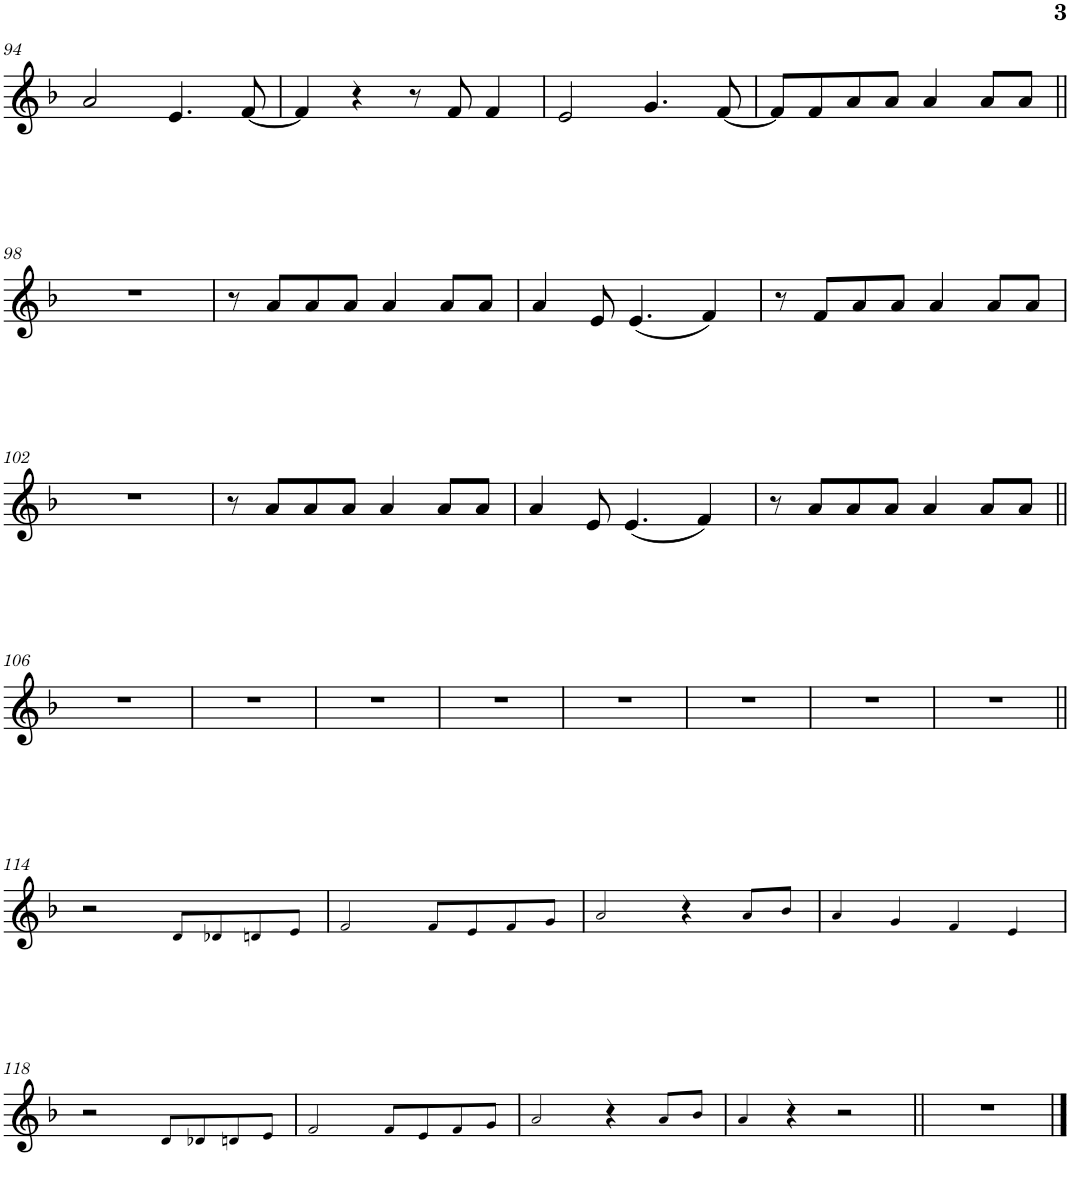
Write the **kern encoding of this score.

**kern
*part1
*staff1
*I"Voice in C
*I'Vc. C
!!LO:PB:g=z
*clefG2
*k[b-]
*M2/2
*met(c|)
=94
2a/
4.e/
[8f/
=95
4f/]
4r
8r
8f/
4f/
=96
2e/
4.g/
[8f/
=97
8f/L]
8f/
8a/
8a/J
4a/
8a/L
8a/J
!!LO:LB:g=z
=98||
1r
=99
8r
8a/L
8a/
8a/J
4a/
8a/L
8a/J
=100
4a/
8e/
(4.e/
4f/)
=101
8r
8f/L
8a/
8a/J
4a/
8a/L
8a/J
!!LO:LB:g=z
=102
1r
=103
8r
8a/L
8a/
8a/J
4a/
8a/L
8a/J
=104
4a/
8e/
(4.e/
4f/)
=105
8r
8a/L
8a/
8a/J
4a/
8a/L
8a/J
!!LO:LB:g=z
=106||
1r
=107
1r
=108
1r
=109
1r
=110
1r
=111
1r
=112
1r
=113
1r
!!LO:LB:g=z
=114||
2r
8d!/L
8d-X!/
8dn!/
8e!/J
=115
2f!/
8f!/L
8e!/
8f!/
8g!/J
=116
2a!/
4r
8a!/L
8b-!/J
=117
4a!/
4g!/
4f!/
4e!/
!!LO:LB:g=z
=118
2r
8d!/L
8d-X!/
8dn!/
8e!/J
=119
2f!/
8f!/L
8e!/
8f!/
8g!/J
=120
2a!/
4r
8a!/L
8b-!/J
=121
4a!/
4r
2r
=122||
1r
==
*-
